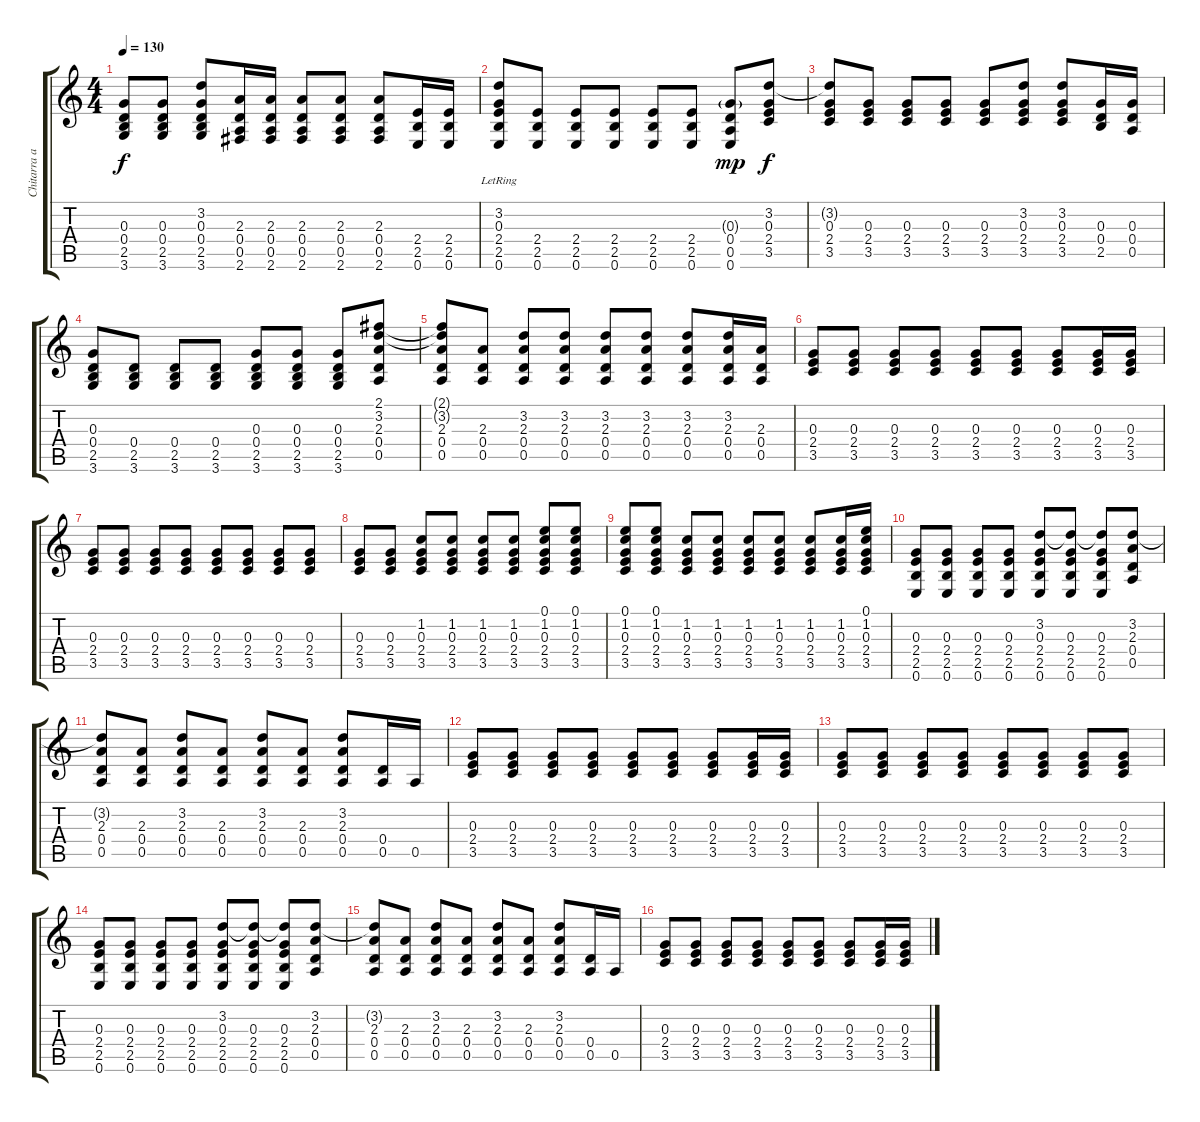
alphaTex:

\track ("Chitarra acustica" "Chitarra a") {instrument acousticguitarsteel}
\staff {score tabs}
\tuning (E4 B3 G3 D3 A2 E2) {hide}
\ts (4 4)
\tempo 130
\clef g2
\ks c
(0.3 0.4 2.5 3.6).8{dy f} (0.3 0.4 2.5 3.6).8 (3.2 0.3 0.4 2.5 3.6).8 (2.3 0.4 0.5 2.6).16 (2.3 0.4 0.5 2.6).16 (2.3 0.4 0.5 2.6).8 (2.3 0.4 0.5 2.6).8 (2.3 0.4 0.5 2.6).8 (2.4 2.5 0.6).16 (2.4 2.5 0.6).16 |
(3.2{lr} 0.3{lr} 2.4 2.5 0.6).8 (2.4 2.5 0.6).8 (2.4 2.5 0.6).8 (2.4 2.5 0.6).8 (2.4 2.5 0.6).8 (2.4 2.5 0.6).8 (0.3{g} 0.4 0.5 0.6).8{dy mp} (3.2 0.3 2.4 3.5).8{dy f} |
(3.2{t} 0.3 2.4 3.5).8 (0.3 2.4 3.5).8 (0.3 2.4 3.5).8 (0.3 2.4 3.5).8 (0.3 2.4 3.5).8 (3.2 0.3 2.4 3.5).8 (3.2 0.3 2.4 3.5).8 (0.3 0.4 2.5).16 (0.3 0.4 0.5).16 |
(0.3 0.4 2.5 3.6).8 (0.4 2.5 3.6).8 (0.4 2.5 3.6).8 (0.4 2.5 3.6).8 (0.3 0.4 2.5 3.6).8 (0.3 0.4 2.5 3.6).8 (0.3 0.4 2.5 3.6).8 (2.1 3.2 2.3 0.4 0.5).8 |
(2.1{t} 3.2{t} 2.3 0.4 0.5).8 (2.3 0.4 0.5).8 (3.2 2.3 0.4 0.5).8 (3.2 2.3 0.4 0.5).8 (3.2 2.3 0.4 0.5).8 (3.2 2.3 0.4 0.5).8 (3.2 2.3 0.4 0.5).8 (3.2 2.3 0.4 0.5).16 (2.3 0.4 0.5).16 |
(0.3 2.4 3.5).8 (0.3 2.4 3.5).8 (0.3 2.4 3.5).8 (0.3 2.4 3.5).8 (0.3 2.4 3.5).8 (0.3 2.4 3.5).8 (0.3 2.4 3.5).8 (0.3 2.4 3.5).16 (0.3 2.4 3.5).16 |
(0.3 2.4 3.5).8 (0.3 2.4 3.5).8 (0.3 2.4 3.5).8 (0.3 2.4 3.5).8 (0.3 2.4 3.5).8 (0.3 2.4 3.5).8 (0.3 2.4 3.5).8 (0.3 2.4 3.5).8 |
(0.3 2.4 3.5).8 (0.3 2.4 3.5).8 (1.2 0.3 2.4 3.5).8 (1.2 0.3 2.4 3.5).8 (1.2 0.3 2.4 3.5).8 (1.2 0.3 2.4 3.5).8 (0.1 1.2 0.3 2.4 3.5).8 (0.1 1.2 0.3 2.4 3.5).8 |
(0.1 1.2 0.3 2.4 3.5).8 (0.1 1.2 0.3 2.4 3.5).8 (1.2 0.3 2.4 3.5).8 (1.2 0.3 2.4 3.5).8 (1.2 0.3 2.4 3.5).8 (1.2 0.3 2.4 3.5).8 (1.2 0.3 2.4 3.5).8 (1.2 0.3 2.4 3.5).16 (0.1 1.2 0.3 2.4 3.5).16 |
(0.3 2.4 2.5 0.6).8 (0.3 2.4 2.5 0.6).8 (0.3 2.4 2.5 0.6).8 (0.3 2.4 2.5 0.6).8 (3.2 0.3 2.4 2.5 0.6).8 (3.2{t} 0.3 2.4 2.5 0.6).8 (3.2{t} 0.3 2.4 2.5 0.6).8 (3.2 2.3 0.4 0.5).8 |
(3.2{t} 2.3 0.4 0.5).8 (2.3 0.4 0.5).8 (3.2 2.3 0.4 0.5).8 (2.3 0.4 0.5).8 (3.2 2.3 0.4 0.5).8 (2.3 0.4 0.5).8 (3.2 2.3 0.4 0.5).8 (0.4 0.5).16 0.5.16 |
(0.3 2.4 3.5).8 (0.3 2.4 3.5).8 (0.3 2.4 3.5).8 (0.3 2.4 3.5).8 (0.3 2.4 3.5).8 (0.3 2.4 3.5).8 (0.3 2.4 3.5).8 (0.3 2.4 3.5).16 (0.3 2.4 3.5).16 |
(0.3 2.4 3.5).8 (0.3 2.4 3.5).8 (0.3 2.4 3.5).8 (0.3 2.4 3.5).8 (0.3 2.4 3.5).8 (0.3 2.4 3.5).8 (0.3 2.4 3.5).8 (0.3 2.4 3.5).8 |
(0.3 2.4 2.5 0.6).8 (0.3 2.4 2.5 0.6).8 (0.3 2.4 2.5 0.6).8 (0.3 2.4 2.5 0.6).8 (3.2 0.3 2.4 2.5 0.6).8 (3.2{t} 0.3 2.4 2.5 0.6).8 (3.2{t} 0.3 2.4 2.5 0.6).8 (3.2 2.3 0.4 0.5).8 |
(3.2{t} 2.3 0.4 0.5).8 (2.3 0.4 0.5).8 (3.2 2.3 0.4 0.5).8 (2.3 0.4 0.5).8 (3.2 2.3 0.4 0.5).8 (2.3 0.4 0.5).8 (3.2 2.3 0.4 0.5).8 (0.4 0.5).16 0.5.16 |
(0.3 2.4 3.5).8 (0.3 2.4 3.5).8 (0.3 2.4 3.5).8 (0.3 2.4 3.5).8 (0.3 2.4 3.5).8 (0.3 2.4 3.5).8 (0.3 2.4 3.5).8 (0.3 2.4 3.5).16 (0.3 2.4 3.5).16
